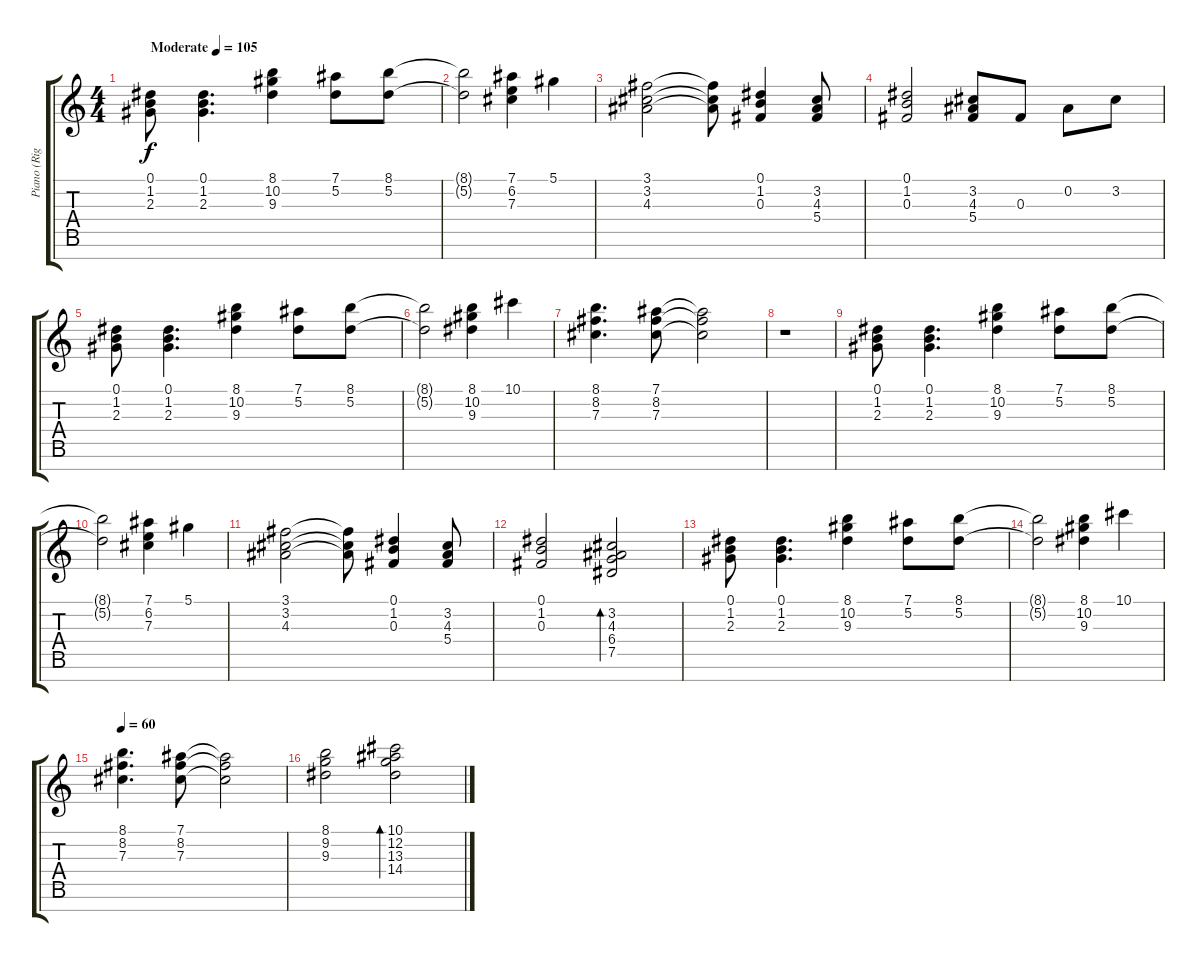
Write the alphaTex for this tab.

\track ("Piano (Right Hand)" "Piano (Rig") {instrument acousticgrandpiano}
\staff {score tabs}
\tuning (Eb5 Bb4 Gb4 Db4 Ab3 Eb3 Bb2) {hide}
\ts (4 4)
\tempo (105 "Moderate")
\clef g2
\ks c
(0.1 1.2 2.3).8{dy f instrument acousticgrandpiano} (0.1 1.2 2.3).4{d} (8.1 10.2 9.3).4 (7.1 5.2).8 (8.1 5.2).8 |
(8.1{t} 5.2{t}).2 (7.1 6.2 7.3).4 5.1.4 |
(3.1 3.2 4.3).2 (3.1{t} 3.2{t} 4.3{t}).8 (0.1 1.2 0.3).4 (3.2 4.3 5.4).8 |
(0.1 1.2 0.3).2 (3.2 4.3 5.4).8 0.3.8 0.2.8 3.2.8 |
(0.1 1.2 2.3).8 (0.1 1.2 2.3).4{d} (8.1 10.2 9.3).4 (7.1 5.2).8 (8.1 5.2).8 |
(8.1{t} 5.2{t}).2 (8.1 10.2 9.3).4 10.1.4 |
(8.1 8.2 7.3).4{d} (7.1 8.2 7.3).8 (7.1{t} 8.2{t} 7.3{t}).2 |
r.1 |
(0.1 1.2 2.3).8 (0.1 1.2 2.3).4{d} (8.1 10.2 9.3).4 (7.1 5.2).8 (8.1 5.2).8 |
(8.1{t} 5.2{t}).2 (7.1 6.2 7.3).4 5.1.4 |
(3.1 3.2 4.3).2 (3.1{t} 3.2{t} 4.3{t}).8 (0.1 1.2 0.3).4 (3.2 4.3 5.4).8 |
(0.1 1.2 0.3).2 (3.2 4.3 6.4 7.5).2{bd 240} |
(0.1 1.2 2.3).8 (0.1 1.2 2.3).4{d} (8.1 10.2 9.3).4 (7.1 5.2).8 (8.1 5.2).8 |
(8.1{t} 5.2{t}).2 (8.1 10.2 9.3).4 10.1.4 |
\tempo 60
(8.1 8.2 7.3).4{d} (7.1 8.2 7.3).8 (7.1{t} 8.2{t} 7.3{t}).2 |
(8.1 9.2 9.3).2 (10.1 12.2 13.3 14.4).2{bd 240}
